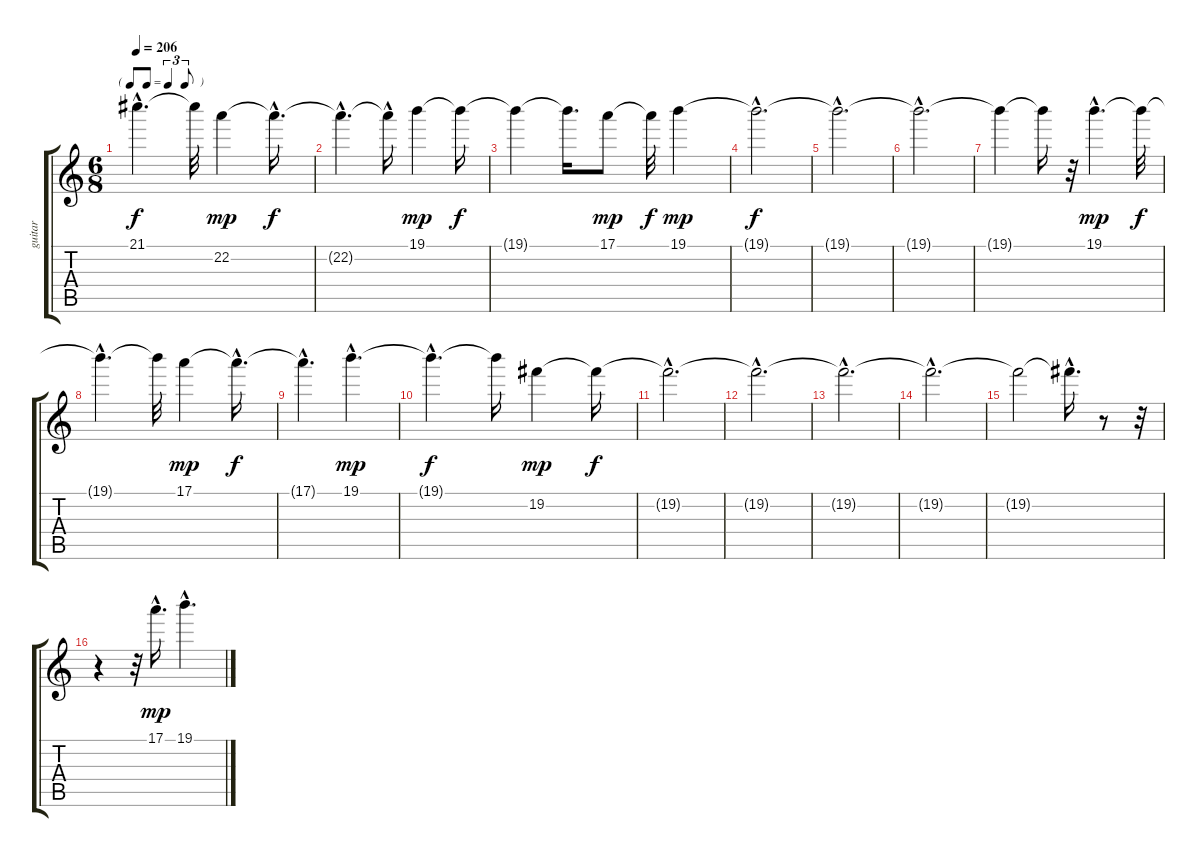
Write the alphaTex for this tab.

\track ("guitar" "guitar") {instrument distortionguitar}
\staff {score tabs}
\tuning (E4 B3 G3 D3 A2 E2) {hide}
\ts (6 8)
\tf triplet8th
\tempo 206
\clef g2
\ks c
21.1{hac t}.4{d dy f} 21.1{t}.32 22.2.4{dy mp} 22.2{hac t}.16{d dy f} |
22.2{hac t}.4{d} 22.2{hac t}.16 19.1.4{dy mp} 19.1{t}.16{dy f} |
19.1{t}.4 19.1{t}.16{d} 17.1.8{dy mp} 17.1{t}.32{dy f} 19.1.4{dy mp} |
19.1{hac t}.2{d dy f} |
19.1{hac t}.2{d} |
19.1{hac t}.2{d} |
19.1{t}.4 19.1{t}.16 r.32 19.1{hac}.4{d dy mp} 19.1{t}.32{dy f} |
19.1{hac t}.4{d} 19.1{t}.32 17.1.4{dy mp} 17.1{hac t}.16{d dy f} |
17.1{hac t}.4{d} 19.1{hac}.4{d dy mp} |
19.1{hac t}.4{d dy f} 19.1{t}.16 19.2.4{dy mp} 19.2{t}.16{dy f} |
19.2{hac t}.2{d} |
19.2{hac t}.2{d} |
19.2{hac t}.2{d} |
19.2{hac t}.2{d} |
19.2{t}.2 19.2{hac t}.16{d} r.8 r.32 |
r.4 r.32 17.1{hac}.16{d dy mp} 19.1{hac}.4{d}
